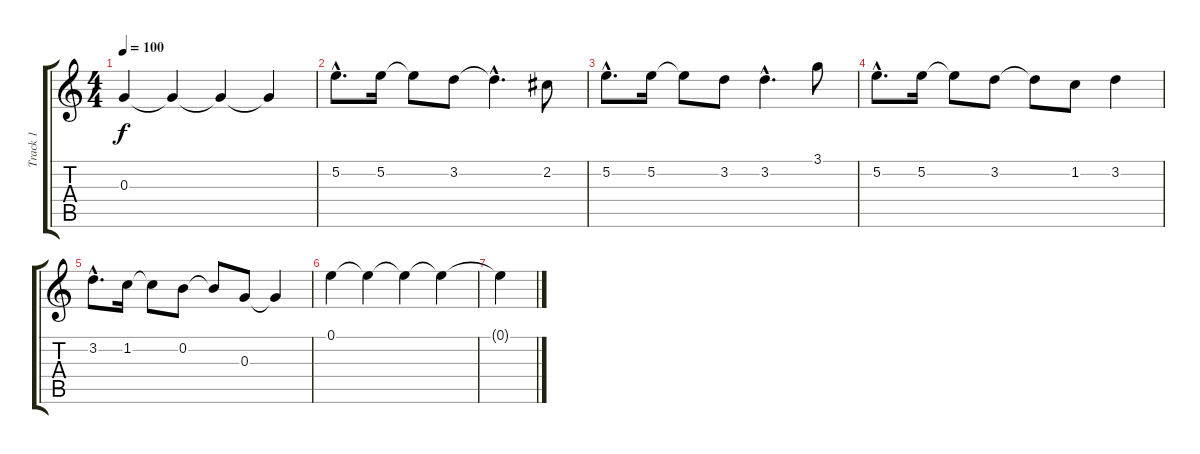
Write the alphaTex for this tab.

\track ("Track 1" "Track 1") {instrument acousticguitarnylon}
\staff {score tabs}
\tuning (E4 B3 G3 D3 A2 E2) {hide}
\ts (4 4)
\tempo 100
\clef g2
\ks c
0.3{t}.4{dy f} 0.3{t}.4 0.3{t}.4 0.3{t}.4 |
5.2{hac}.8{d} 5.2.16 5.2{t}.8 3.2.8 3.2{hac t}.4{d} 2.2.8 |
5.2{hac}.8{d} 5.2.16 5.2{t}.8 3.2.8 3.2{hac}.4{d} 3.1.8 |
5.2{hac}.8{d} 5.2.16 5.2{t}.8 3.2.8 3.2{t}.8 1.2.8 3.2.4 |
3.2{hac}.8{d} 1.2.16 1.2{t}.8 0.2.8 0.2{t}.8 0.3.8 0.3{t}.4 |
0.1.4 0.1{t}.4 0.1{t}.4 0.1{t}.4 |
0.1{t}.4
